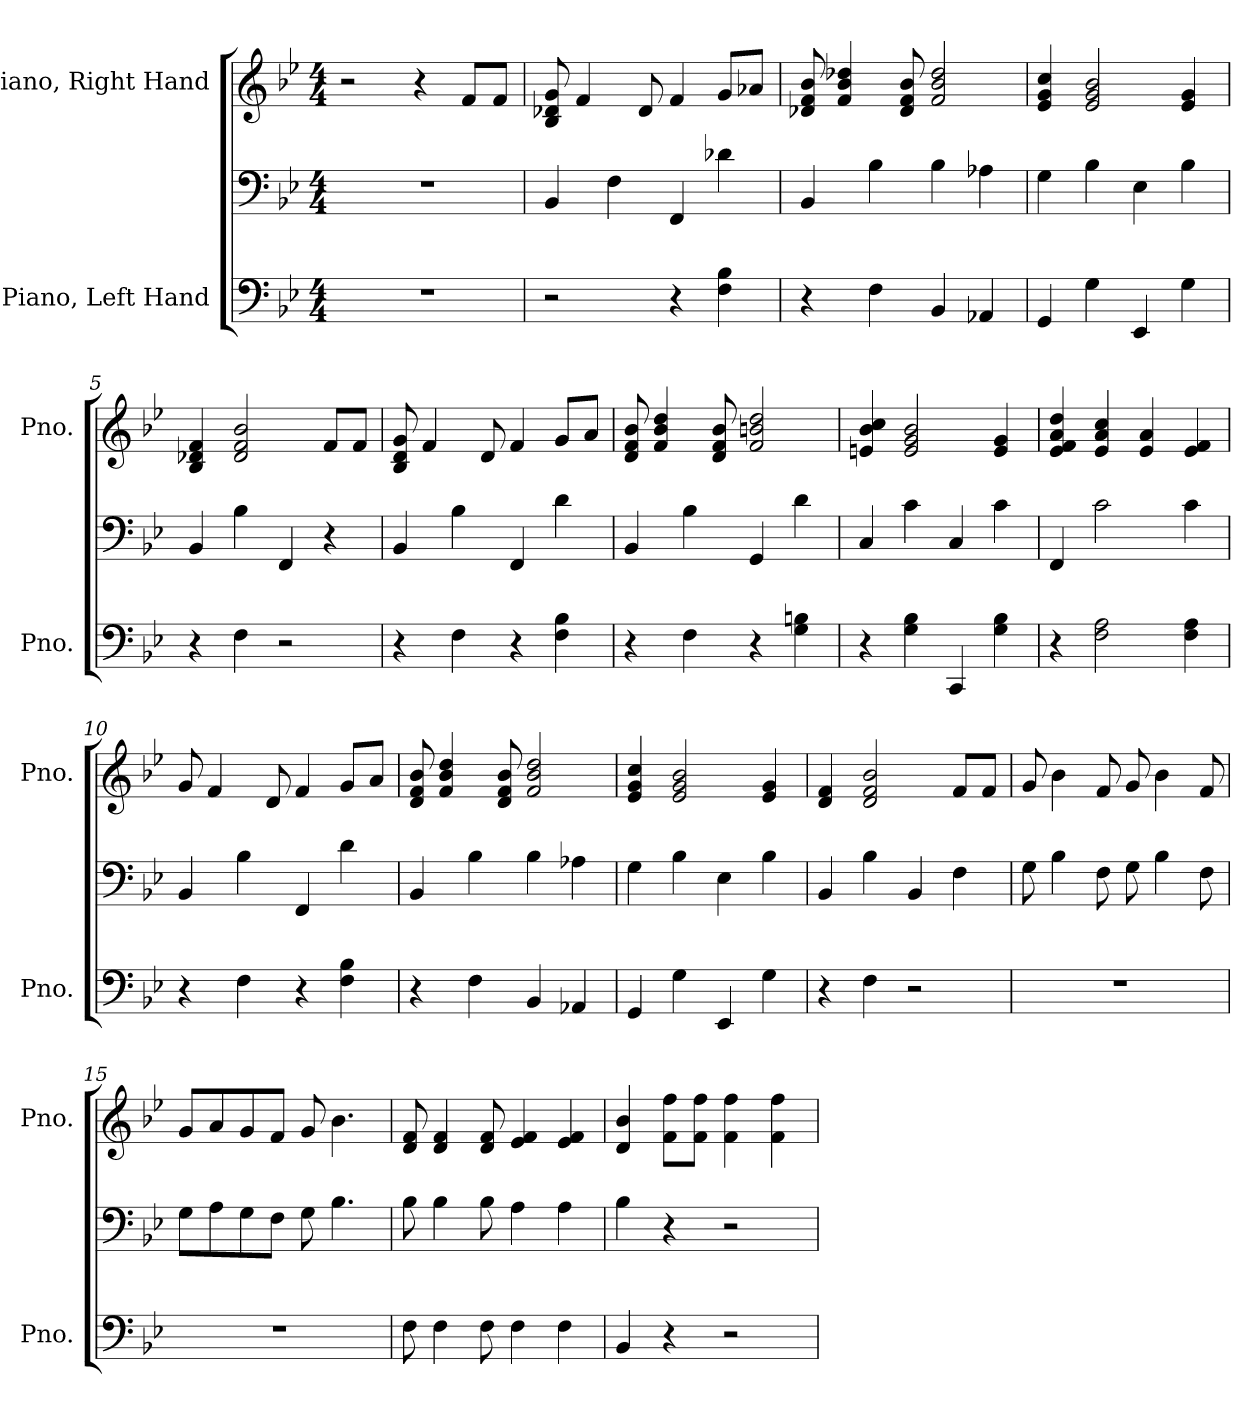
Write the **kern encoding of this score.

**kern	**kern	**kern
*part2	*part2	*part1
*staff3	*staff2	*staff1
*I"Piano, Left Hand	*	*I"Piano, Right Hand
*I'Pno.	*	*I'Pno.
*clefF4	*clefF4	*clefG2
*k[b-e-]	*k[b-e-]	*k[b-e-]
*M4/4	*M4/4	*M4/4
*MM100	*MM100	*MM100
=1	=1	=1
1r	1r	2r
.	.	4r
.	.	8f/L
.	.	8f/J
=2	=2	=2
2r	4BB-/	8B-/ 8d-X/ 8g/
.	.	4f/
.	4F\	.
.	.	8d-/
4r	4FF/	4f/
4F\ 4B-\	4d-X\	8g/L
.	.	8a-X/J
=3	=3	=3
4r	4BB-/	8d-X/ 8f/ 8b-/
.	.	4f/ 4b-/ 4dd-X/
4F\	4B-\	.
.	.	8d-/ 8f/ 8b-/
4BB-/	4B-\	2f/ 2b-/ 2dd-/
4AA-X/	4A-X\	.
=4	=4	=4
4GG/	4G\	4e-/ 4g/ 4cc/
4G\	4B-\	2e-/ 2g/ 2b-/
4EE-/	4E-\	.
4G\	4B-\	4e-/ 4g/
=5	=5	=5
4r	4BB-/	4B-/ 4d-X/ 4f/
4F\	4B-\	2d-/ 2f/ 2b-/
2r	4FF/	.
.	4r	8f/L
.	.	8f/J
!!LO:LB:g=z
=6	=6	=6
4r	4BB-/	8B-/ 8d/ 8g/
.	.	4f/
4F\	4B-\	.
.	.	8d/
4r	4FF/	4f/
4F\ 4B-\	4d\	8g/L
.	.	8a/J
=7	=7	=7
4r	4BB-/	8d/ 8f/ 8b-/
.	.	4f/ 4b-/ 4dd/
4F\	4B-\	.
.	.	8d/ 8f/ 8b-/
4r	4GG/	2f/ 2bn/ 2dd/
4G\ 4Bn\	4d\	.
=8	=8	=8
4r	4C/	4en/ 4b-/ 4cc/
4G\ 4B-\	4c\	2e/ 2g/ 2b-/
4CC/	4C/	.
4G\ 4B-\	4c\	4e/ 4g/
=9	=9	=9
4r	4FF/	4e-/ 4f/ 4a/ 4dd/
2F\ 2A\	2c\	4e-/ 4a/ 4cc/
.	.	4e-/ 4a/
4F\ 4A\	4c\	4e-/ 4f/
=10	=10	=10
4r	4BB-/	8g/
.	.	4f/
4F\	4B-\	.
.	.	8d/
4r	4FF/	4f/
4F\ 4B-\	4d\	8g/L
.	.	8a/J
!!LO:LB:g=z
=11	=11	=11
4r	4BB-/	8d/ 8f/ 8b-/
.	.	4f/ 4b-/ 4dd/
4F\	4B-\	.
.	.	8d/ 8f/ 8b-/
4BB-/	4B-\	2f/ 2b-/ 2dd/
4AA-X/	4A-X\	.
=12	=12	=12
4GG/	4G\	4e-/ 4g/ 4cc/
4G\	4B-\	2e-/ 2g/ 2b-/
4EE-/	4E-\	.
4G\	4B-\	4e-/ 4g/
=13	=13	=13
4r	4BB-/	4d/ 4f/
4F\	4B-\	2d/ 2f/ 2b-/
2r	4BB-/	.
.	4F\	8f/L
.	.	8f/J
=14	=14	=14
1r	8G\	8g/
.	4B-\	4b-\
.	8F\	8f/
.	8G\	8g/
.	4B-\	4b-\
.	8F\	8f/
=15	=15	=15
1r	8G\L	8g/L
.	8A\	8a/
.	8G\	8g/
.	8F\J	8f/J
.	8G\	8g/
.	4.B-\	4.b-\
!!LO:LB:g=z
=16	=16	=16
8F\	8B-\	8d/ 8f/
4F\	4B-\	4d/ 4f/
8F\	8B-\	8d/ 8f/
4F\	4A\	4e-/ 4f/
4F\	4A\	4e-/ 4f/
=17	=17	=17
4BB-/	4B-\	4d/ 4b-/
4r	4r	8f\ 8ff\L
.	.	8f\ 8ff\J
2r	2r	4f\ 4ff\
.	.	4f\ 4ff\
=	=	=
*-	*-	*-
